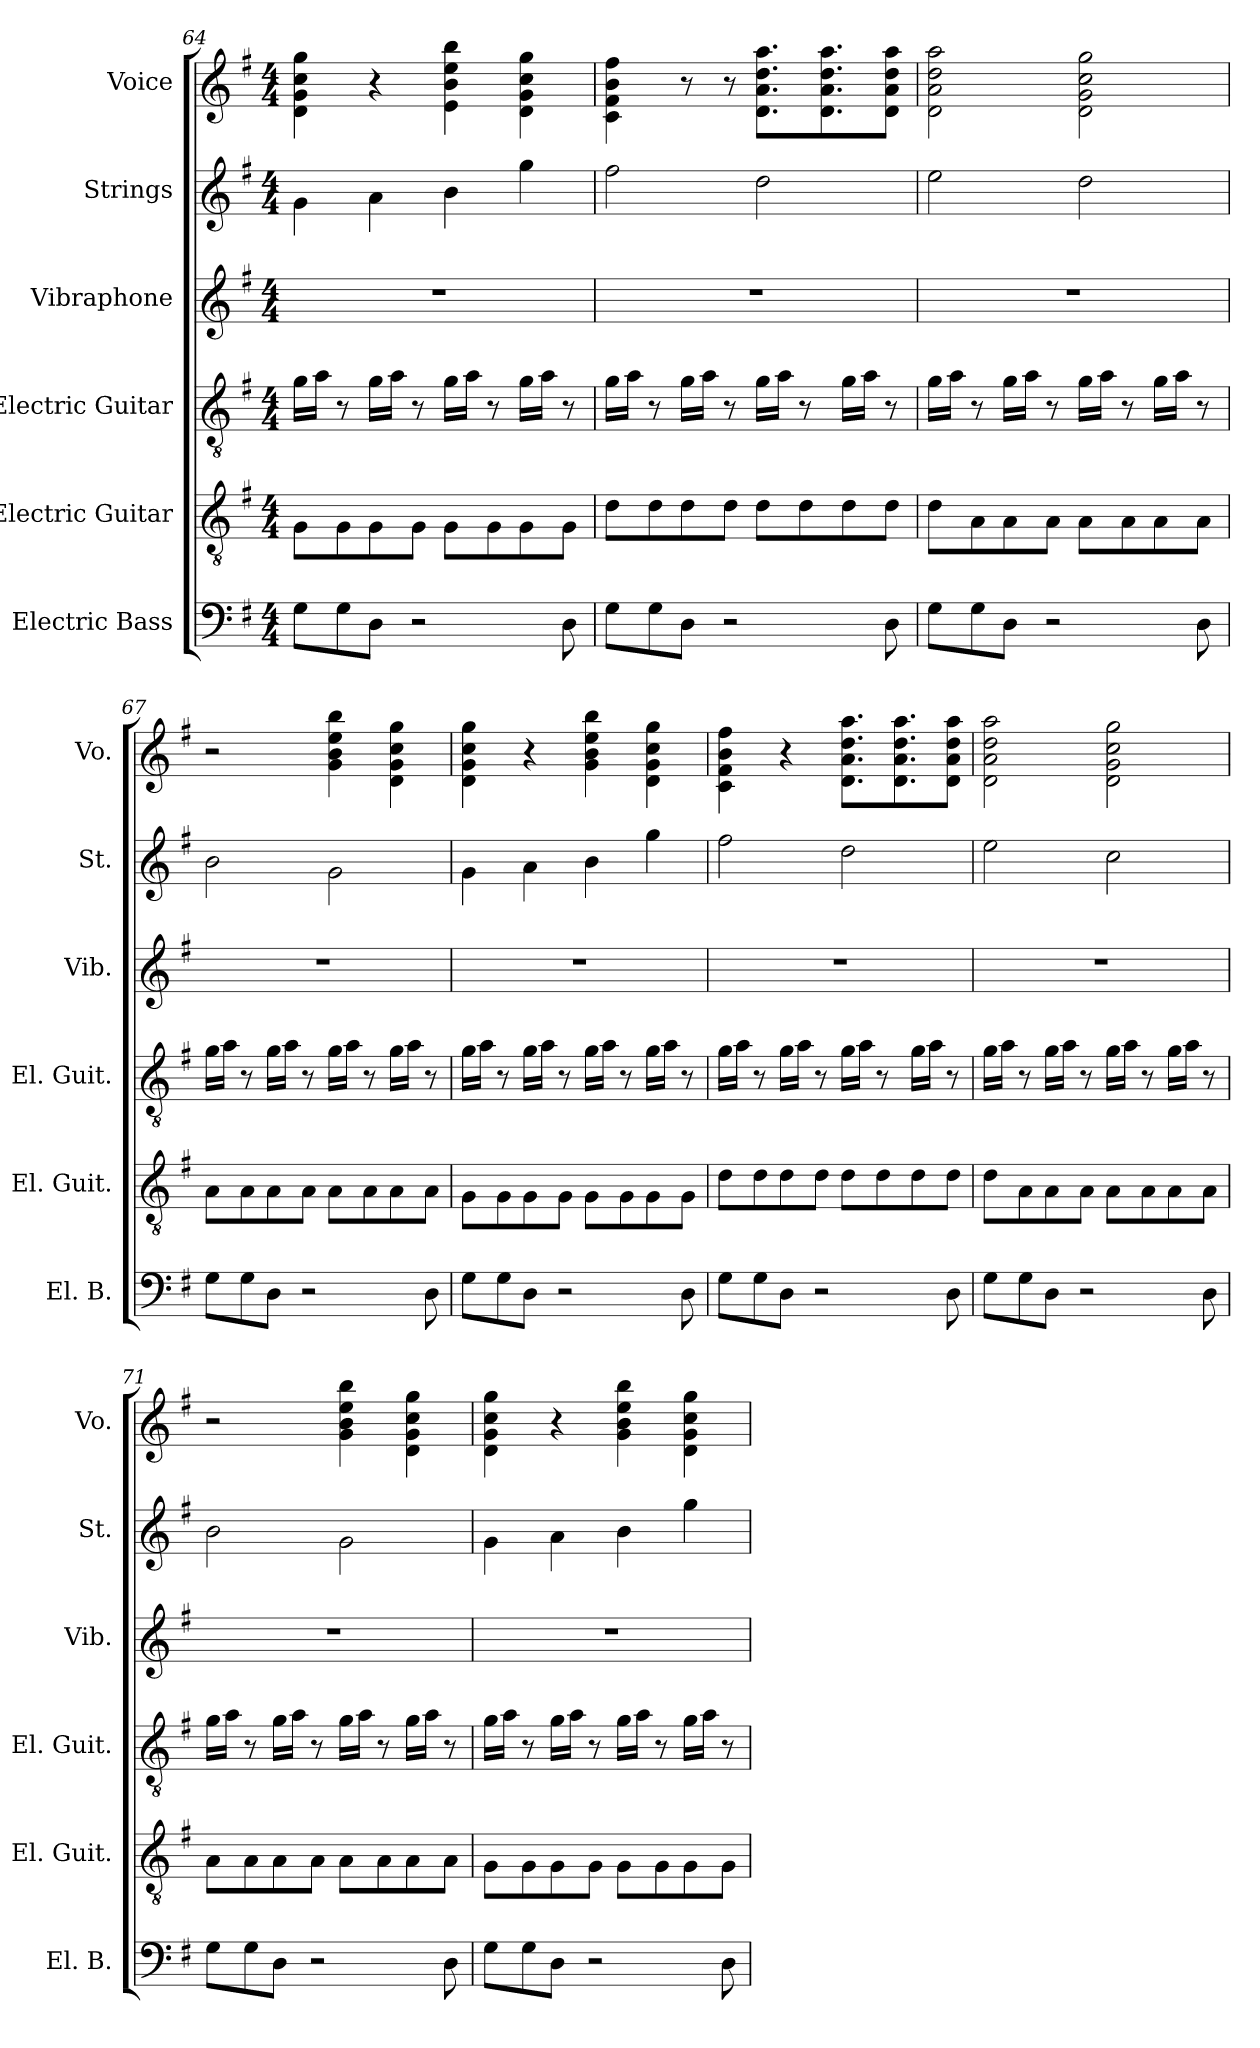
**kern	**kern	**kern	**kern	**kern	**kern
*part6	*part5	*part4	*part3	*part2	*part1
*staff6	*staff5	*staff4	*staff3	*staff2	*staff1
*I"Electric Bass	*I"Electric Guitar	*I"Electric Guitar	*I"Vibraphone	*I"Strings	*I"Voice
*I'El. B.	*I'El. Guit.	*I'El. Guit.	*I'Vib.	*I'St.	*I'Vo.
*clefF4	*clefGv2	*clefGv2	*clefG2	*clefG2	*clefG2
*k[f#]	*k[f#]	*k[f#]	*k[f#]	*k[f#]	*k[f#]
*M4/4	*M4/4	*M4/4	*M4/4	*M4/4	*M4/4
=64	=64	=64	=64	=64	=64
8G\L	8G\L	16g\LL	1r	4g\	4d\ 4g\ 4cc\ 4gg\
.	.	16a\JJ	.	.	.
8G\	8G\	8r	.	.	.
8D\J	8G\	16g\LL	.	4a\	4r
.	.	16a\JJ	.	.	.
2r	8G\J	8r	.	.	.
.	8G\L	16g\LL	.	4b\	4e\ 4b\ 4ee\ 4bb\
.	.	16a\JJ	.	.	.
.	8G\	8r	.	.	.
.	8G\	16g\LL	.	4gg\	4d\ 4g\ 4cc\ 4gg\
.	.	16a\JJ	.	.	.
8D\	8G\J	8r	.	.	.
=65	=65	=65	=65	=65	=65
8G\L	8d\L	16g\LL	1r	2ff#\	4c\ 4f#\ 4b\ 4ff#\
.	.	16a\JJ	.	.	.
8G\	8d\	8r	.	.	.
8D\J	8d\	16g\LL	.	.	8r
.	.	16a\JJ	.	.	.
2r	8d\J	8r	.	.	8r
.	8d\L	16g\LL	.	2dd\	8.d\ 8.a\ 8.dd\ 8.aa\L
.	.	16a\JJ	.	.	.
.	8d\	8r	.	.	.
.	.	.	.	.	8.d\ 8.a\ 8.dd\ 8.aa\
.	8d\	16g\LL	.	.	.
.	.	16a\JJ	.	.	.
8D\	8d\J	8r	.	.	8d\ 8a\ 8dd\ 8aa\J
!!LO:LB:g=z
=66	=66	=66	=66	=66	=66
8G\L	8d\L	16g\LL	1r	2ee\	2d\ 2a\ 2dd\ 2aa\
.	.	16a\JJ	.	.	.
8G\	8A\	8r	.	.	.
8D\J	8A\	16g\LL	.	.	.
.	.	16a\JJ	.	.	.
2r	8A\J	8r	.	.	.
.	8A\L	16g\LL	.	2dd\	2d\ 2g\ 2cc\ 2gg\
.	.	16a\JJ	.	.	.
.	8A\	8r	.	.	.
.	8A\	16g\LL	.	.	.
.	.	16a\JJ	.	.	.
8D\	8A\J	8r	.	.	.
=67	=67	=67	=67	=67	=67
8G\L	8A\L	16g\LL	1r	2b\	2r
.	.	16a\JJ	.	.	.
8G\	8A\	8r	.	.	.
8D\J	8A\	16g\LL	.	.	.
.	.	16a\JJ	.	.	.
2r	8A\J	8r	.	.	.
.	8A\L	16g\LL	.	2g\	4g\ 4b\ 4ee\ 4bb\
.	.	16a\JJ	.	.	.
.	8A\	8r	.	.	.
.	8A\	16g\LL	.	.	4d\ 4g\ 4cc\ 4gg\
.	.	16a\JJ	.	.	.
8D\	8A\J	8r	.	.	.
=68	=68	=68	=68	=68	=68
8G\L	8G\L	16g\LL	1r	4g\	4d\ 4g\ 4cc\ 4gg\
.	.	16a\JJ	.	.	.
8G\	8G\	8r	.	.	.
8D\J	8G\	16g\LL	.	4a\	4r
.	.	16a\JJ	.	.	.
2r	8G\J	8r	.	.	.
.	8G\L	16g\LL	.	4b\	4g\ 4b\ 4ee\ 4bb\
.	.	16a\JJ	.	.	.
.	8G\	8r	.	.	.
.	8G\	16g\LL	.	4gg\	4d\ 4g\ 4cc\ 4gg\
.	.	16a\JJ	.	.	.
8D\	8G\J	8r	.	.	.
!!LO:PB:g=z
=69	=69	=69	=69	=69	=69
8G\L	8d\L	16g\LL	1r	2ff#\	4c\ 4f#\ 4b\ 4ff#\
.	.	16a\JJ	.	.	.
8G\	8d\	8r	.	.	.
8D\J	8d\	16g\LL	.	.	4r
.	.	16a\JJ	.	.	.
2r	8d\J	8r	.	.	.
.	8d\L	16g\LL	.	2dd\	8.d\ 8.a\ 8.dd\ 8.aa\L
.	.	16a\JJ	.	.	.
.	8d\	8r	.	.	.
.	.	.	.	.	8.d\ 8.a\ 8.dd\ 8.aa\
.	8d\	16g\LL	.	.	.
.	.	16a\JJ	.	.	.
8D\	8d\J	8r	.	.	8d\ 8a\ 8dd\ 8aa\J
=70	=70	=70	=70	=70	=70
8G\L	8d\L	16g\LL	1r	2ee\	2d\ 2a\ 2dd\ 2aa\
.	.	16a\JJ	.	.	.
8G\	8A\	8r	.	.	.
8D\J	8A\	16g\LL	.	.	.
.	.	16a\JJ	.	.	.
2r	8A\J	8r	.	.	.
.	8A\L	16g\LL	.	2cc\	2d\ 2g\ 2cc\ 2gg\
.	.	16a\JJ	.	.	.
.	8A\	8r	.	.	.
.	8A\	16g\LL	.	.	.
.	.	16a\JJ	.	.	.
8D\	8A\J	8r	.	.	.
=71	=71	=71	=71	=71	=71
8G\L	8A\L	16g\LL	1r	2b\	2r
.	.	16a\JJ	.	.	.
8G\	8A\	8r	.	.	.
8D\J	8A\	16g\LL	.	.	.
.	.	16a\JJ	.	.	.
2r	8A\J	8r	.	.	.
.	8A\L	16g\LL	.	2g\	4g\ 4b\ 4ee\ 4bb\
.	.	16a\JJ	.	.	.
.	8A\	8r	.	.	.
.	8A\	16g\LL	.	.	4d\ 4g\ 4cc\ 4gg\
.	.	16a\JJ	.	.	.
8D\	8A\J	8r	.	.	.
!!LO:LB:g=z
=72	=72	=72	=72	=72	=72
8G\L	8G\L	16g\LL	1r	4g\	4d\ 4g\ 4cc\ 4gg\
.	.	16a\JJ	.	.	.
8G\	8G\	8r	.	.	.
8D\J	8G\	16g\LL	.	4a\	4r
.	.	16a\JJ	.	.	.
2r	8G\J	8r	.	.	.
.	8G\L	16g\LL	.	4b\	4g\ 4b\ 4ee\ 4bb\
.	.	16a\JJ	.	.	.
.	8G\	8r	.	.	.
.	8G\	16g\LL	.	4gg\	4d\ 4g\ 4cc\ 4gg\
.	.	16a\JJ	.	.	.
8D\	8G\J	8r	.	.	.
=	=	=	=	=	=
*-	*-	*-	*-	*-	*-
